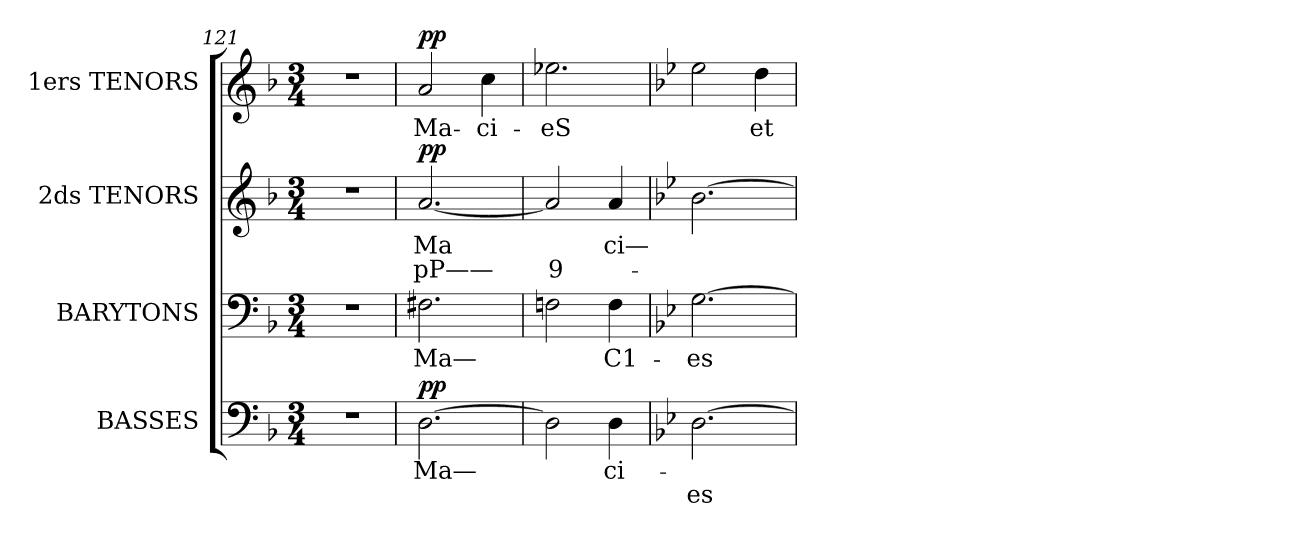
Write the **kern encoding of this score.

**kern	**text	**text	**dynam	**kern	**text	**kern	**text	**text	**dynam	**kern	**text	**dynam
*part4	*part4	*part4	*part4	*part3	*part3	*part2	*part2	*part2	*part2	*part1	*part1	*part1
*staff4	*staff4	*staff4	*staff4	*staff3	*staff3	*staff2	*staff2	*staff2	*staff2	*staff1	*staff1	*staff1
*I"BASSES	*	*	*	*I"BARYTONS	*	*I"2ds TENORS	*	*	*	*I"1ers TENORS	*	*
*I'BAS.	*	*	*	*I'BAR.	*	*	*	*	*	*	*	*
*clefF4	*	*	*	*clefF4	*	*clefG2	*	*	*	*clefG2	*	*
*k[b-]	*	*	*	*k[b-]	*	*k[b-]	*	*	*	*k[b-]	*	*
*M3/4	*	*	*	*M3/4	*	*M3/4	*	*	*	*M3/4	*	*
=121	=121	=121	=121	=121	=121	=121	=121	=121	=121	=121	=121	=121
2.r	.	.	.	2.r	.	2.r	.	.	.	2.r	.	.
=122	=122	=122	=122	=122	=122	=122	=122	=122	=122	=122	=122	=122
!	!	!	!LO:DY:a	!	!	!	!	!	!LO:DY:a	!	!	!LO:DY:a
[2.Di\	Ма—-	.	pp	2.F#Xi\	Ма—-	[2.ai/	Ма-	pP——	pp	2ai/	Ма-	pp
.	.	.	.	.	.	.	.	.	.	4cci\	ci-	.
=123	=123	=123	=123	=123	=123	=123	=123	=123	=123	=123	=123	=123
2Di\]	--	.	.	2Fni\	--	2ai/]	--	9-	.	2.ee-Xi\	eS	.
4Di\	ci-	.	.	4Fi\	С1-	4ai/	ci—	.	.	.	.	.
!!LO:LB:g=z
=124	=124	=124	=124	=124	=124	=124	=124	=124	=124	=124	=124	=124
*k[b-e-]	*	*	*	*k[b-e-]	*	*k[b-e-]	*	*	*	*k[b-e-]	*	*
[2.Di\	.	es	.	[2.Gi\	es	[2.b-i\	.	.	.	2ee-i\	.	.
.	.	.	.	.	.	.	.	.	.	4ddi\	et	.
=	=	=	=	=	=	=	=	=	=	=	=	=
*-	*-	*-	*-	*-	*-	*-	*-	*-	*-	*-	*-	*-
